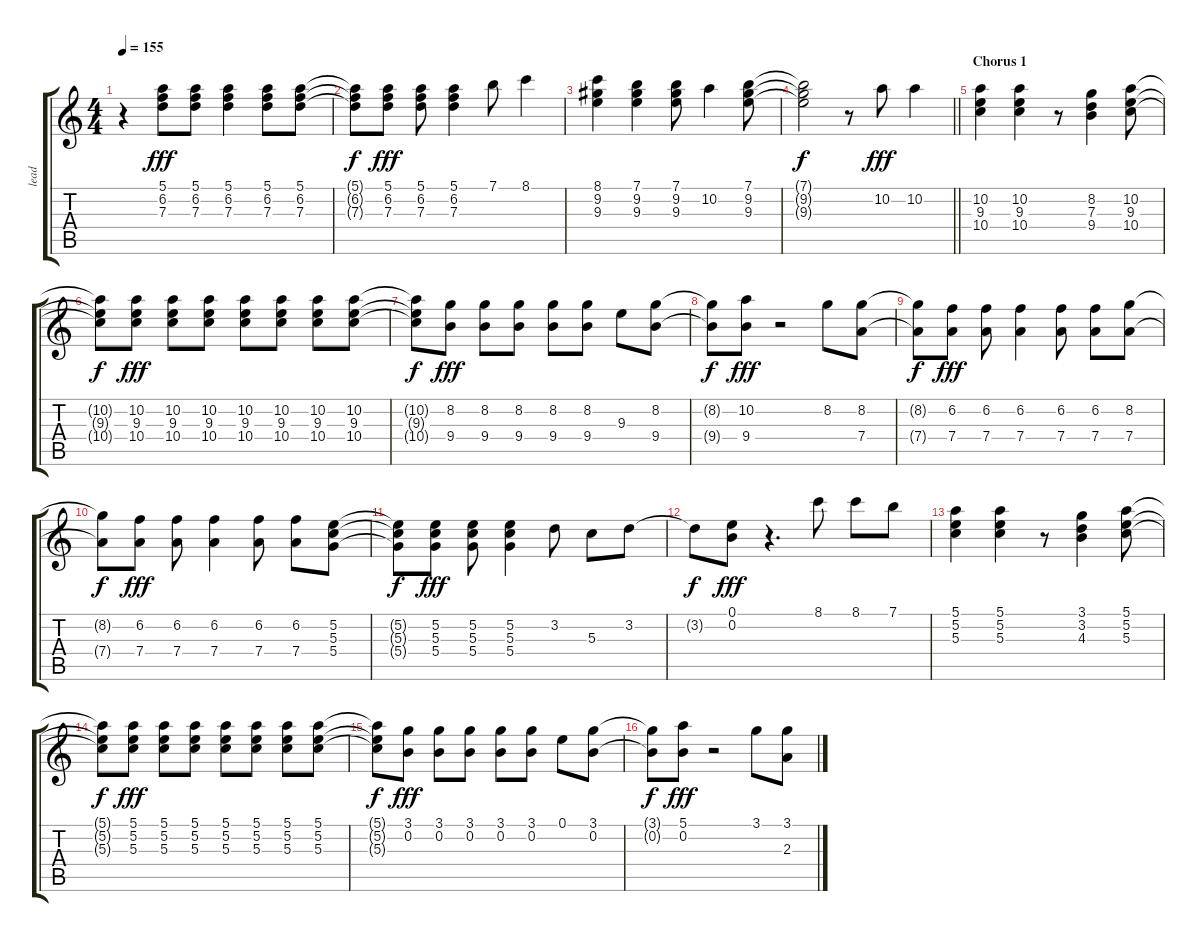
\track ("lead" "lead") {instrument distortionguitar}
\staff {score tabs}
\tuning (E4 B3 G3 D3 A2 E2) {hide}
\ts (4 4)
\tempo 155
\clef g2
\ks c
r.4{dy f} (5.1 6.2 7.3).8{dy fff} (5.1 6.2 7.3).8 (5.1 6.2 7.3).4 (5.1 6.2 7.3).8 (5.1 6.2 7.3).8 |
(5.1{t} 6.2{t} 7.3{t}).8{dy f} (5.1 6.2 7.3).8{dy fff} (5.1 6.2 7.3).8 (5.1 6.2 7.3).4 7.1.8 8.1.4 |
(8.1 9.2 9.3).4 (7.1 9.2 9.3).4 (7.1 9.2 9.3).8 10.2.4 (7.1 9.2 9.3).8 |
\barLineRight lightlight
(7.1{t} 9.2{t} 9.3{t}).2{dy f} r.8 10.2.8{dy fff} 10.2.4 |
\section ("" "Chorus 1")
(10.2 9.3 10.4).4 (10.2 9.3 10.4).4 r.8 (8.2 7.3 9.4).4 (10.2 9.3 10.4).8 |
(10.2{t} 9.3{t} 10.4{t}).8{dy f} (10.2 9.3 10.4).8{dy fff} (10.2 9.3 10.4).8 (10.2 9.3 10.4).8 (10.2 9.3 10.4).8 (10.2 9.3 10.4).8 (10.2 9.3 10.4).8 (10.2 9.3 10.4).8 |
(10.2{t} 9.3{t} 10.4{t}).8{dy f} (8.2 9.4).8{dy fff} (8.2 9.4).8 (8.2 9.4).8 (8.2 9.4).8 (8.2 9.4).8 9.3.8 (8.2 9.4).8 |
(8.2{t} 9.4{t}).8{dy f} (10.2 9.4).8{dy fff} r.2 8.2.8 (8.2 7.4).8 |
(8.2{t} 7.4{t}).8{dy f} (6.2 7.4).8{dy fff} (6.2 7.4).8 (6.2 7.4).4 (6.2 7.4).8 (6.2 7.4).8 (8.2 7.4).8 |
(8.2{t} 7.4{t}).8{dy f} (6.2 7.4).8{dy fff} (6.2 7.4).8 (6.2 7.4).4 (6.2 7.4).8 (6.2 7.4).8 (5.2 5.3 5.4).8 |
(5.2{t} 5.3{t} 5.4{t}).8{dy f} (5.2 5.3 5.4).8{dy fff} (5.2 5.3 5.4).8 (5.2 5.3 5.4).4 3.2.8 5.3.8 3.2.8 |
3.2{t}.8{dy f} (0.1 0.2).8{dy fff} r.4{d} 8.1.8 8.1.8 7.1.8 |
(5.1 5.2 5.3).4 (5.1 5.2 5.3).4 r.8 (3.1 3.2 4.3).4 (5.1 5.2 5.3).8 |
(5.1{t} 5.2{t} 5.3{t}).8{dy f} (5.1 5.2 5.3).8{dy fff} (5.1 5.2 5.3).8 (5.1 5.2 5.3).8 (5.1 5.2 5.3).8 (5.1 5.2 5.3).8 (5.1 5.2 5.3).8 (5.1 5.2 5.3).8 |
(5.1{t} 5.2{t} 5.3{t}).8{dy f} (3.1 0.2).8{dy fff} (3.1 0.2).8 (3.1 0.2).8 (3.1 0.2).8 (3.1 0.2).8 0.1.8 (3.1 0.2).8 |
(3.1{t} 0.2{t}).8{dy f} (5.1 0.2).8{dy fff} r.2 3.1.8 (3.1 2.3).8
